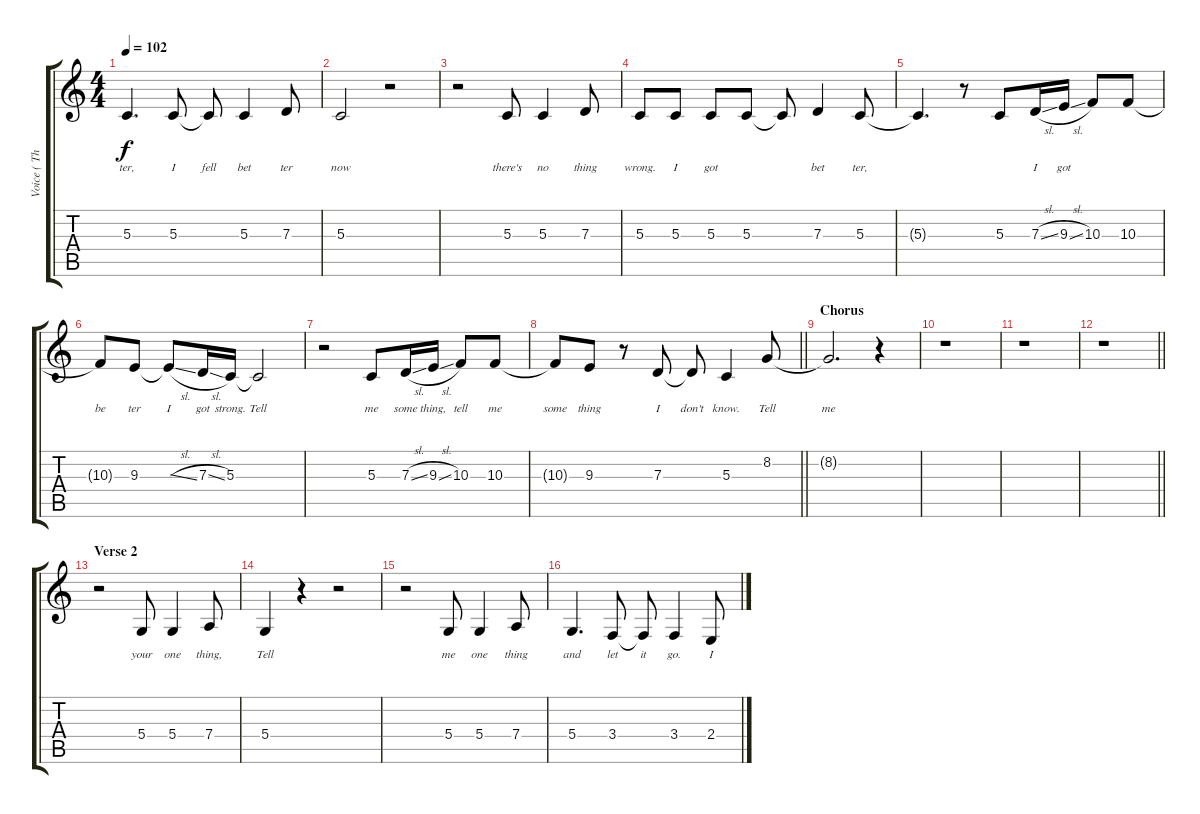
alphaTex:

\track ("Voice ( Thom Yorke )" "Voice ( Th") {instrument cello}
\staff {score tabs}
\tuning (E4 B3 G3 D3 A2 E2) {hide}
\ts (4 4)
\tempo 102
\clef g2
\ks c
5.3{t}.4{d lyrics (0 "ter,") lyrics (1 "") lyrics (2 "") lyrics (3 "") lyrics (4 "") dy f} 5.3.8{lyrics (0 "I") lyrics (1 "") lyrics (2 "") lyrics (3 "") lyrics (4 "")} 5.3{t}.8{lyrics (0 "fell") lyrics (1 "") lyrics (2 "") lyrics (3 "") lyrics (4 "")} 5.3.4{lyrics (0 "bet") lyrics (1 "") lyrics (2 "") lyrics (3 "") lyrics (4 "")} 7.3.8{lyrics (0 "ter") lyrics (1 "") lyrics (2 "") lyrics (3 "") lyrics (4 "")} |
5.3.2{lyrics (0 "now") lyrics (1 "") lyrics (2 "") lyrics (3 "") lyrics (4 "")} r.2 |
r.2 5.3.8{lyrics (0 "there's") lyrics (1 "") lyrics (2 "") lyrics (3 "") lyrics (4 "")} 5.3.4{lyrics (0 "no") lyrics (1 "") lyrics (2 "") lyrics (3 "") lyrics (4 "")} 7.3.8{lyrics (0 "thing") lyrics (1 "") lyrics (2 "") lyrics (3 "") lyrics (4 "")} |
5.3.8{lyrics (0 "wrong.") lyrics (1 "") lyrics (2 "") lyrics (3 "") lyrics (4 "")} 5.3.8{lyrics (0 "I") lyrics (1 "") lyrics (2 "") lyrics (3 "") lyrics (4 "")} 5.3.8{lyrics (0 "got") lyrics (1 "") lyrics (2 "") lyrics (3 "") lyrics (4 "")} 5.3.8{lyrics (0 "") lyrics (1 "") lyrics (2 "") lyrics (3 "") lyrics (4 "")} 5.3{t}.8{lyrics (0 "") lyrics (1 "") lyrics (2 "") lyrics (3 "") lyrics (4 "")} 7.3.4{lyrics (0 "bet") lyrics (1 "") lyrics (2 "") lyrics (3 "") lyrics (4 "")} 5.3.8{lyrics (0 "ter,") lyrics (1 "") lyrics (2 "") lyrics (3 "") lyrics (4 "")} |
5.3{t}.4{d lyrics (0 "") lyrics (1 "") lyrics (2 "") lyrics (3 "") lyrics (4 "")} r.8 5.3.8{lyrics (0 "") lyrics (1 "") lyrics (2 "") lyrics (3 "") lyrics (4 "")} 7.3{sl}.16{lyrics (0 "I") lyrics (1 "") lyrics (2 "") lyrics (3 "") lyrics (4 "")} 9.3{sl}.16{lyrics (0 "got") lyrics (1 "") lyrics (2 "") lyrics (3 "") lyrics (4 "")} 10.3.8{lyrics (0 "") lyrics (1 "") lyrics (2 "") lyrics (3 "") lyrics (4 "")} 10.3.8{lyrics (0 "") lyrics (1 "") lyrics (2 "") lyrics (3 "") lyrics (4 "")} |
10.3{t}.8{lyrics (0 "be") lyrics (1 "") lyrics (2 "") lyrics (3 "") lyrics (4 "")} 9.3.8{lyrics (0 "ter") lyrics (1 "") lyrics (2 "") lyrics (3 "") lyrics (4 "")} 9.3{sl t}.8{lyrics (0 "I") lyrics (1 "") lyrics (2 "") lyrics (3 "") lyrics (4 "")} 7.3{sl}.16{lyrics (0 "got") lyrics (1 "") lyrics (2 "") lyrics (3 "") lyrics (4 "")} 5.3.16{lyrics (0 "strong.") lyrics (1 "") lyrics (2 "") lyrics (3 "") lyrics (4 "")} 5.3{t}.2{lyrics (0 "Tell") lyrics (1 "") lyrics (2 "") lyrics (3 "") lyrics (4 "")} |
r.2 5.3.8{lyrics (0 "me") lyrics (1 "") lyrics (2 "") lyrics (3 "") lyrics (4 "")} 7.3{sl}.16{lyrics (0 "some") lyrics (1 "") lyrics (2 "") lyrics (3 "") lyrics (4 "")} 9.3{sl}.16{lyrics (0 "thing,") lyrics (1 "") lyrics (2 "") lyrics (3 "") lyrics (4 "")} 10.3.8{lyrics (0 "tell") lyrics (1 "") lyrics (2 "") lyrics (3 "") lyrics (4 "")} 10.3.8{lyrics (0 "me") lyrics (1 "") lyrics (2 "") lyrics (3 "") lyrics (4 "")} |
\barLineRight lightlight
10.3{t}.8{lyrics (0 "some") lyrics (1 "") lyrics (2 "") lyrics (3 "") lyrics (4 "")} 9.3.8{lyrics (0 "thing") lyrics (1 "") lyrics (2 "") lyrics (3 "") lyrics (4 "")} r.8 7.3.8{lyrics (0 "I") lyrics (1 "") lyrics (2 "") lyrics (3 "") lyrics (4 "")} 7.3{t}.8{lyrics (0 "don't") lyrics (1 "") lyrics (2 "") lyrics (3 "") lyrics (4 "")} 5.3.4{lyrics (0 "know.") lyrics (1 "") lyrics (2 "") lyrics (3 "") lyrics (4 "")} 8.2.8{lyrics (0 "Tell") lyrics (1 "") lyrics (2 "") lyrics (3 "") lyrics (4 "")} |
\section ("" "Chorus")
8.2{t}.2{d lyrics (0 "me") lyrics (1 "") lyrics (2 "") lyrics (3 "") lyrics (4 "")} r.4 |
r.1 |
r.1 |
\barLineRight lightlight
r.1 |
\section ("" "Verse 2")
r.2 5.4.8{lyrics (0 "your") lyrics (1 "") lyrics (2 "") lyrics (3 "") lyrics (4 "")} 5.4.4{lyrics (0 "one") lyrics (1 "") lyrics (2 "") lyrics (3 "") lyrics (4 "")} 7.4.8{lyrics (0 "thing,") lyrics (1 "") lyrics (2 "") lyrics (3 "") lyrics (4 "")} |
5.4.4{lyrics (0 "Tell") lyrics (1 "") lyrics (2 "") lyrics (3 "") lyrics (4 "")} r.4 r.2 |
r.2 5.4.8{lyrics (0 "me") lyrics (1 "") lyrics (2 "") lyrics (3 "") lyrics (4 "")} 5.4.4{lyrics (0 "one") lyrics (1 "") lyrics (2 "") lyrics (3 "") lyrics (4 "")} 7.4.8{lyrics (0 "thing") lyrics (1 "") lyrics (2 "") lyrics (3 "") lyrics (4 "")} |
5.4.4{d lyrics (0 "and") lyrics (1 "") lyrics (2 "") lyrics (3 "") lyrics (4 "")} 3.4.8{lyrics (0 "let") lyrics (1 "") lyrics (2 "") lyrics (3 "") lyrics (4 "")} 3.4{t}.8{lyrics (0 "it") lyrics (1 "") lyrics (2 "") lyrics (3 "") lyrics (4 "")} 3.4.4{lyrics (0 "go.") lyrics (1 "") lyrics (2 "") lyrics (3 "") lyrics (4 "")} 2.4.8{lyrics (0 "I") lyrics (1 "") lyrics (2 "") lyrics (3 "") lyrics (4 "")}
